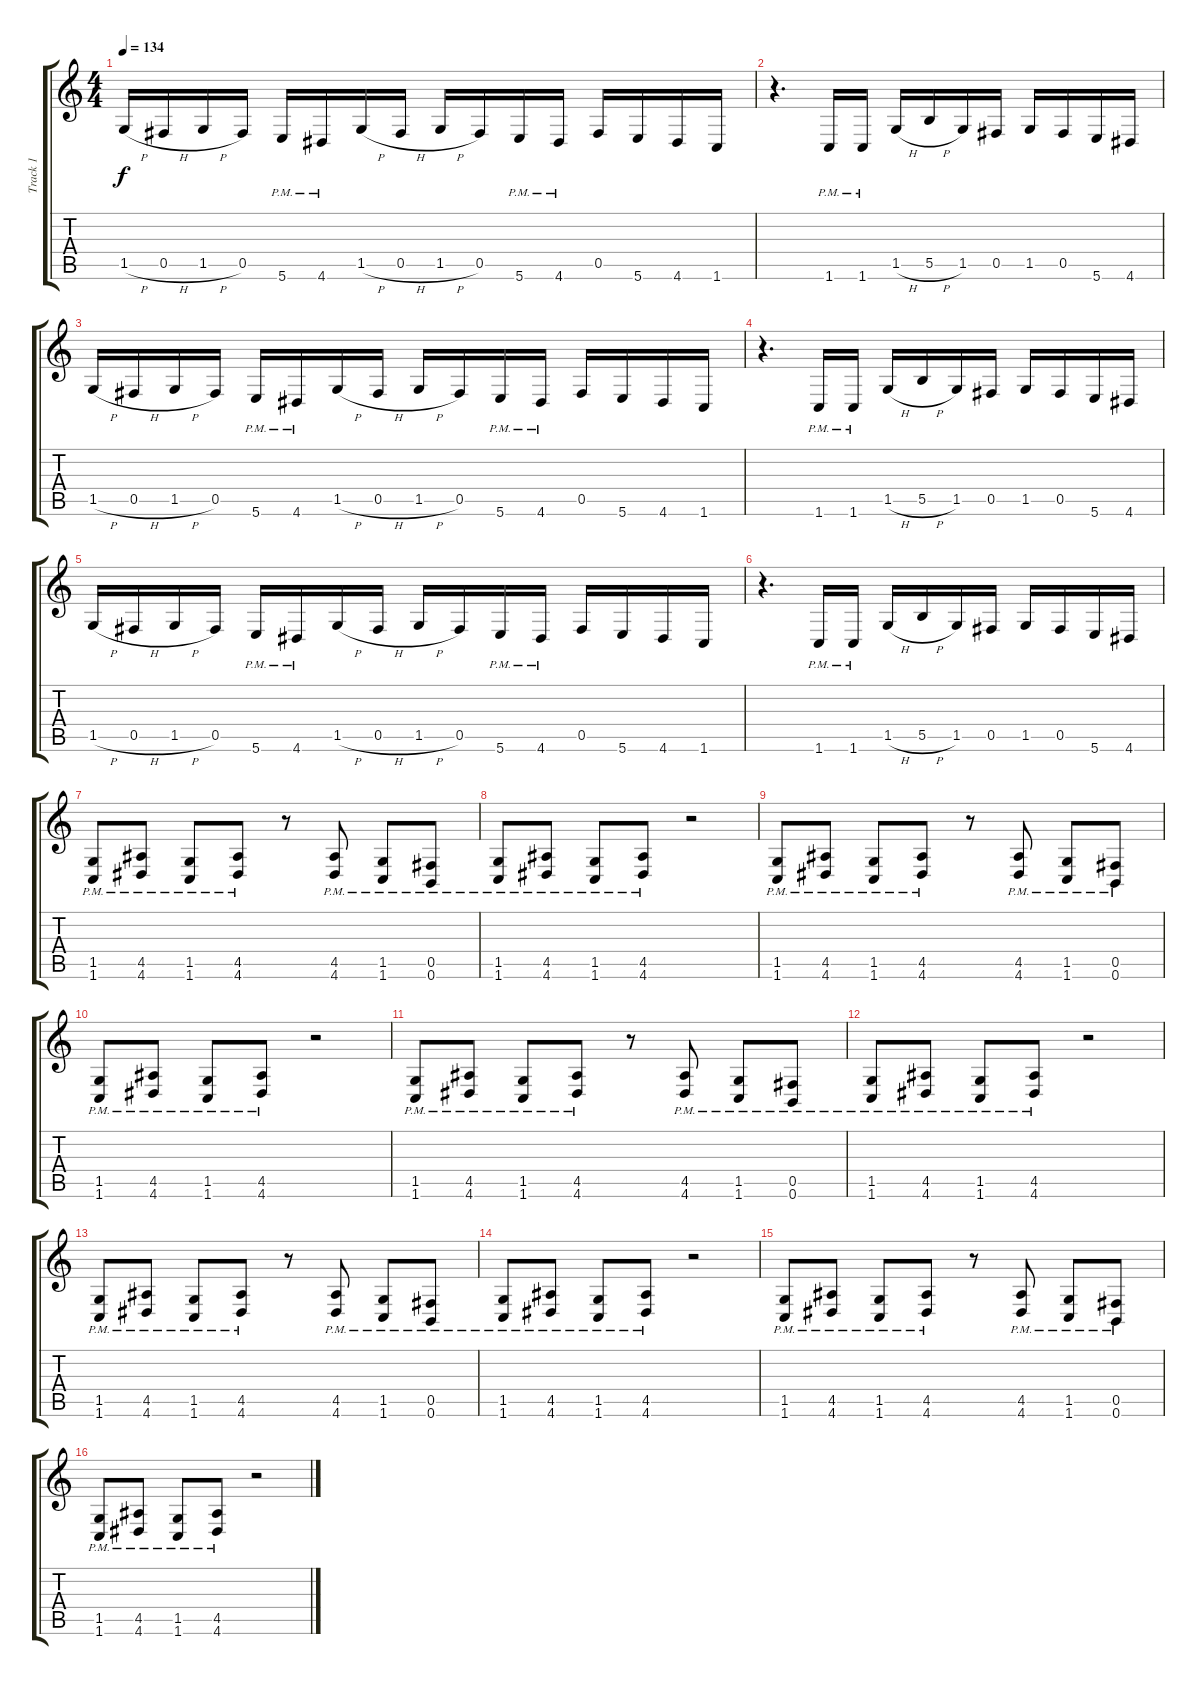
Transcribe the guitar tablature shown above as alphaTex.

\track ("Track 1" "Track 1") {instrument distortionguitar}
\staff {score tabs}
\tuning (Db4 Ab3 E3 B2 Gb2 B1) {hide}
\ts (4 4)
\tempo 134
\clef g2
\ks c
1.5{h}.16{dy f} 0.5{h}.16 1.5{h}.16 0.5.16 5.6{pm}.16 4.6{pm}.16 1.5{h}.16 0.5{h}.16 1.5{h}.16 0.5.16 5.6{pm}.16 4.6{pm}.16 0.5.16 5.6.16 4.6.16 1.6.16 |
r.4{d} 1.6{pm}.16 1.6{pm}.16 1.5{h}.16 5.5{h}.16 1.5.16 0.5.16 1.5.16 0.5.16 5.6.16 4.6.16 |
1.5{h}.16 0.5{h}.16 1.5{h}.16 0.5.16 5.6{pm}.16 4.6{pm}.16 1.5{h}.16 0.5{h}.16 1.5{h}.16 0.5.16 5.6{pm}.16 4.6{pm}.16 0.5.16 5.6.16 4.6.16 1.6.16 |
r.4{d} 1.6{pm}.16 1.6{pm}.16 1.5{h}.16 5.5{h}.16 1.5.16 0.5.16 1.5.16 0.5.16 5.6.16 4.6.16 |
1.5{h}.16 0.5{h}.16 1.5{h}.16 0.5.16 5.6{pm}.16 4.6{pm}.16 1.5{h}.16 0.5{h}.16 1.5{h}.16 0.5.16 5.6{pm}.16 4.6{pm}.16 0.5.16 5.6.16 4.6.16 1.6.16 |
r.4{d} 1.6{pm}.16 1.6{pm}.16 1.5{h}.16 5.5{h}.16 1.5.16 0.5.16 1.5.16 0.5.16 5.6.16 4.6.16 |
(1.5{pm} 1.6{pm}).8 (4.5{pm} 4.6{pm}).8 (1.5{pm} 1.6{pm}).8 (4.5{pm} 4.6{pm}).8 r.8 (4.5{pm} 4.6{pm}).8 (1.5{pm} 1.6{pm}).8 (0.5{pm} 0.6{pm}).8 |
(1.5{pm} 1.6{pm}).8 (4.5{pm} 4.6{pm}).8 (1.5{pm} 1.6{pm}).8 (4.5{pm} 4.6{pm}).8 r.2 |
(1.5{pm} 1.6{pm}).8 (4.5{pm} 4.6{pm}).8 (1.5{pm} 1.6{pm}).8 (4.5{pm} 4.6{pm}).8 r.8 (4.5{pm} 4.6{pm}).8 (1.5{pm} 1.6{pm}).8 (0.5{pm} 0.6{pm}).8 |
(1.5{pm} 1.6{pm}).8 (4.5{pm} 4.6{pm}).8 (1.5{pm} 1.6{pm}).8 (4.5{pm} 4.6{pm}).8 r.2 |
(1.5{pm} 1.6{pm}).8 (4.5{pm} 4.6{pm}).8 (1.5{pm} 1.6{pm}).8 (4.5{pm} 4.6{pm}).8 r.8 (4.5{pm} 4.6{pm}).8 (1.5{pm} 1.6{pm}).8 (0.5{pm} 0.6{pm}).8 |
(1.5{pm} 1.6{pm}).8 (4.5{pm} 4.6{pm}).8 (1.5{pm} 1.6{pm}).8 (4.5{pm} 4.6{pm}).8 r.2 |
(1.5{pm} 1.6{pm}).8 (4.5{pm} 4.6{pm}).8 (1.5{pm} 1.6{pm}).8 (4.5{pm} 4.6{pm}).8 r.8 (4.5{pm} 4.6{pm}).8 (1.5{pm} 1.6{pm}).8 (0.5{pm} 0.6{pm}).8 |
(1.5{pm} 1.6{pm}).8 (4.5{pm} 4.6{pm}).8 (1.5{pm} 1.6{pm}).8 (4.5{pm} 4.6{pm}).8 r.2 |
(1.5{pm} 1.6{pm}).8 (4.5{pm} 4.6{pm}).8 (1.5{pm} 1.6{pm}).8 (4.5{pm} 4.6{pm}).8 r.8 (4.5{pm} 4.6{pm}).8 (1.5{pm} 1.6{pm}).8 (0.5{pm} 0.6{pm}).8 |
(1.5{pm} 1.6{pm}).8 (4.5{pm} 4.6{pm}).8 (1.5{pm} 1.6{pm}).8 (4.5{pm} 4.6{pm}).8 r.2
